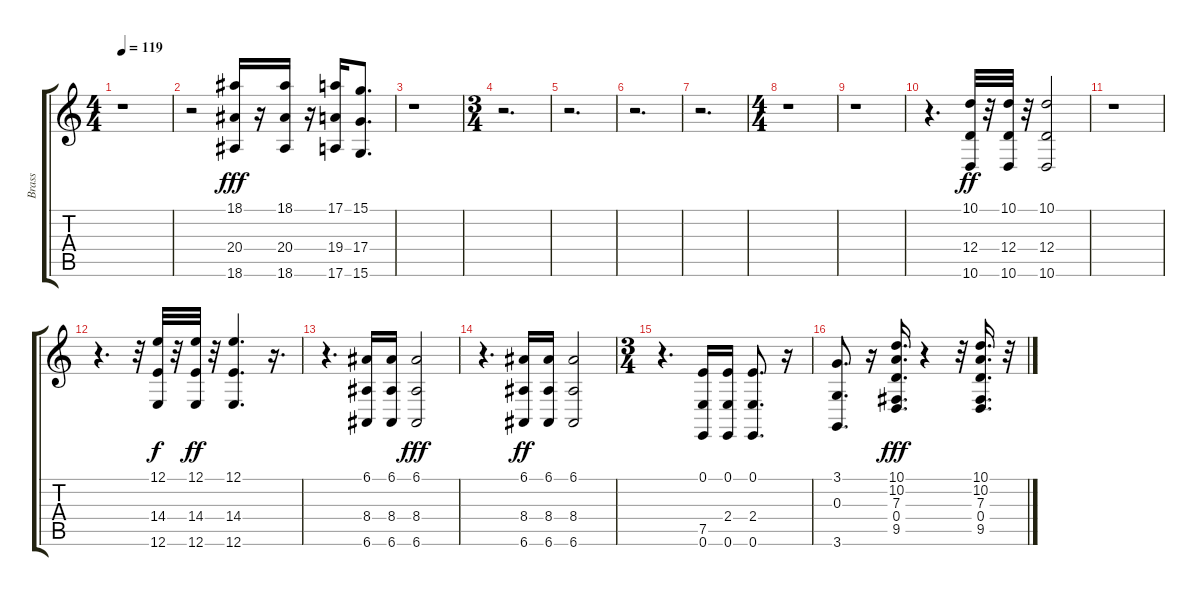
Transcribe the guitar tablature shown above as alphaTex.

\track ("Brass                           " "Brass     ") {instrument brasssection}
\staff {score tabs}
\tuning (E4 B3 G3 D3 A2 E2) {hide}
\ts (4 4)
\tempo 119
\clef g2
\ks c
r.1{dy ff} |
r.2 (18.1 20.4 18.6).16{dy fff} r.16 (18.1 20.4 18.6).16 r.16 (17.1 19.4 17.6).16 (15.1 17.4 15.6).8{d} |
r.1 |
\ts (3 4)
r.2{d} |
r.2{d} |
r.2{d} |
r.2{d} |
\ts (4 4)
r.1 |
r.1 |
r.4{d} (10.1 12.4 10.6).32{dy ff} r.32 (10.1 12.4 10.6).32 r.32 (10.1 12.4 10.6).2 |
r.1 |
r.4{d} r.32 (12.1 14.4 12.6).32{dy f} r.32 (12.1 14.4 12.6).32{dy ff} r.32 (12.1 14.4 12.6).4{d} r.16{d} |
r.4{d} (6.1 8.4 6.6).16 (6.1 8.4 6.6).16 (6.1 8.4 6.6).2{dy fff} |
r.4{d} (6.1 8.4 6.6).16{dy ff} (6.1 8.4 6.6).16 (6.1 8.4 6.6).2 |
\ts (3 4)
r.4{d} (0.1 7.5 0.6).16 (0.1 2.4 0.6).16 (0.1 2.4 0.6).8{d} r.16 |
(3.1 0.3 3.6).8{d} r.16 (10.1 10.2 7.3 0.4 9.5).16{d dy fff} r.4 r.32 (10.1 10.2 7.3 0.4 9.5).16{d} r.32
